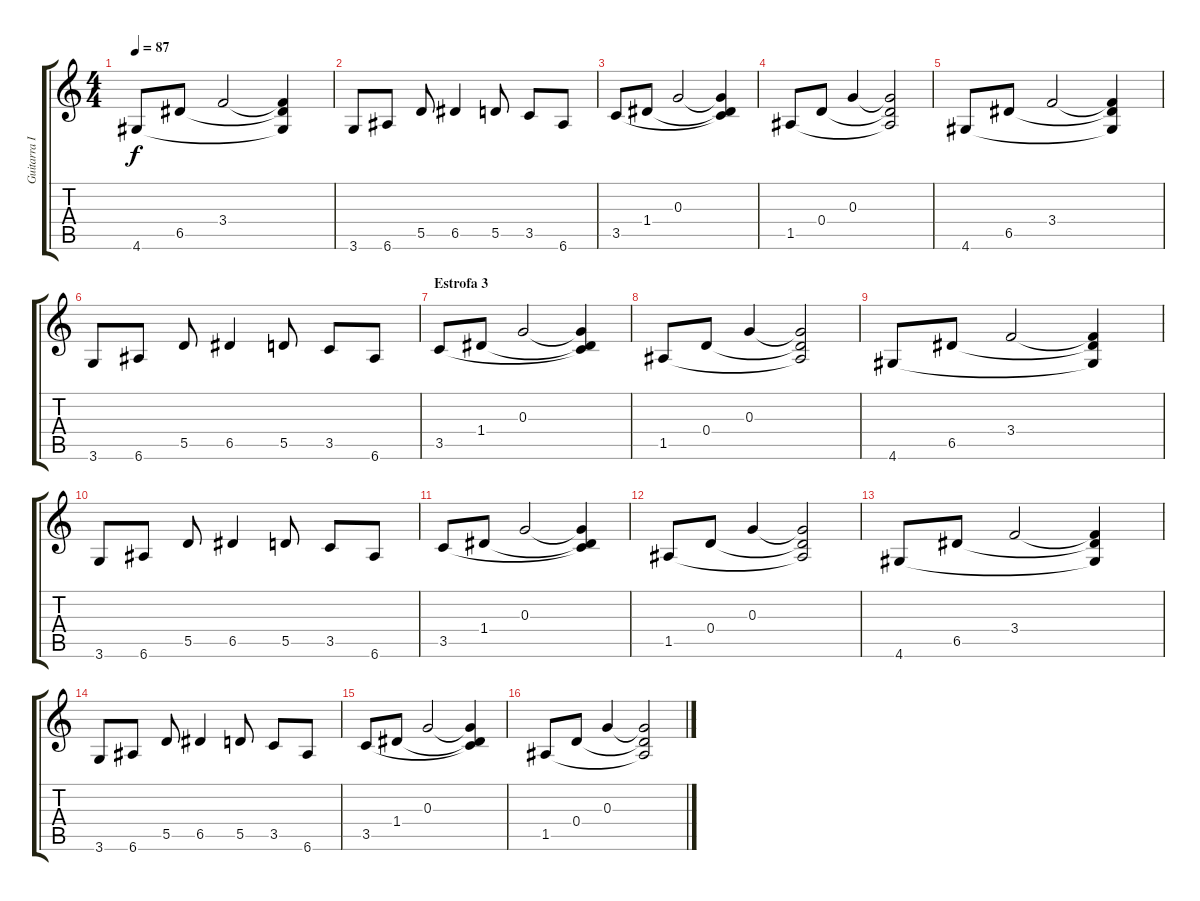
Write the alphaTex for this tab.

\track ("Guitarra I" "Guitarra I") {instrument electricguitarclean}
\staff {score tabs}
\tuning (E4 B3 G3 D3 A2 E2) {hide}
\ts (4 4)
\tempo 87
\clef g2
\ks c
4.6.8{dy f} 6.5.8 3.4.2 (3.4{t} 6.5{t} 4.6{t}).4 |
3.6.8 6.6.8 5.5.8 6.5.4 5.5.8 3.5.8 6.6.8 |
3.5.8 1.4.8 0.3.2 (0.3{t} 1.4{t} 3.5{t}).4 |
1.5.8 0.4.8 0.3.4 (0.3{t} 0.4{t} 1.5{t}).2 |
4.6.8 6.5.8 3.4.2 (3.4{t} 6.5{t} 4.6{t}).4 |
3.6.8 6.6.8 5.5.8 6.5.4 5.5.8 3.5.8 6.6.8 |
\section ("" "Estrofa 3")
3.5.8 1.4.8 0.3.2 (0.3{t} 1.4{t} 3.5{t}).4 |
1.5.8 0.4.8 0.3.4 (0.3{t} 0.4{t} 1.5{t}).2 |
4.6.8 6.5.8 3.4.2 (3.4{t} 6.5{t} 4.6{t}).4 |
3.6.8 6.6.8 5.5.8 6.5.4 5.5.8 3.5.8 6.6.8 |
3.5.8 1.4.8 0.3.2 (0.3{t} 1.4{t} 3.5{t}).4 |
1.5.8 0.4.8 0.3.4 (0.3{t} 0.4{t} 1.5{t}).2 |
4.6.8 6.5.8 3.4.2 (3.4{t} 6.5{t} 4.6{t}).4 |
3.6.8 6.6.8 5.5.8 6.5.4 5.5.8 3.5.8 6.6.8 |
3.5.8{volume 14} 1.4.8 0.3.2 (0.3{t} 1.4{t} 3.5{t}).4 |
1.5.8 0.4.8 0.3.4 (0.3{t} 0.4{t} 1.5{t}).2
